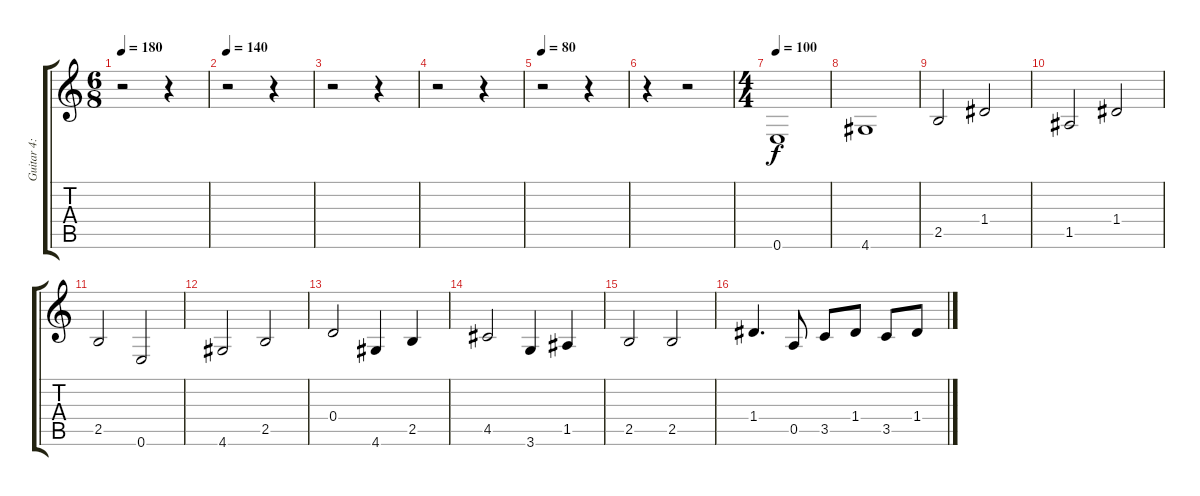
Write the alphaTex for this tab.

\track ("Guitar 4: Fills" "Guitar 4: ") {instrument electricguitarjazz}
\staff {score tabs}
\tuning (E4 B3 G3 D3 A2 E2) {hide}
\ts (6 8)
\tempo 180
\clef g2
\ks c
r.2{dy f} r.4 |
\tempo 140
r.2 r.4 |
r.2 r.4 |
r.2 r.4 |
\tempo 80
r.2 r.4 |
r.4 r.2 |
\ts (4 4)
\tempo 100
0.6.1 |
4.6.1 |
2.5.2 1.4.2 |
1.5.2 1.4.2 |
2.5.2 0.6.2 |
4.6.2 2.5.2 |
0.4.2 4.6.4 2.5.4 |
4.5.2 3.6.4 1.5.4 |
2.5.2 2.5.2 |
1.4.4{d} 0.5.8 3.5.8 1.4.8 3.5.8 1.4.8
